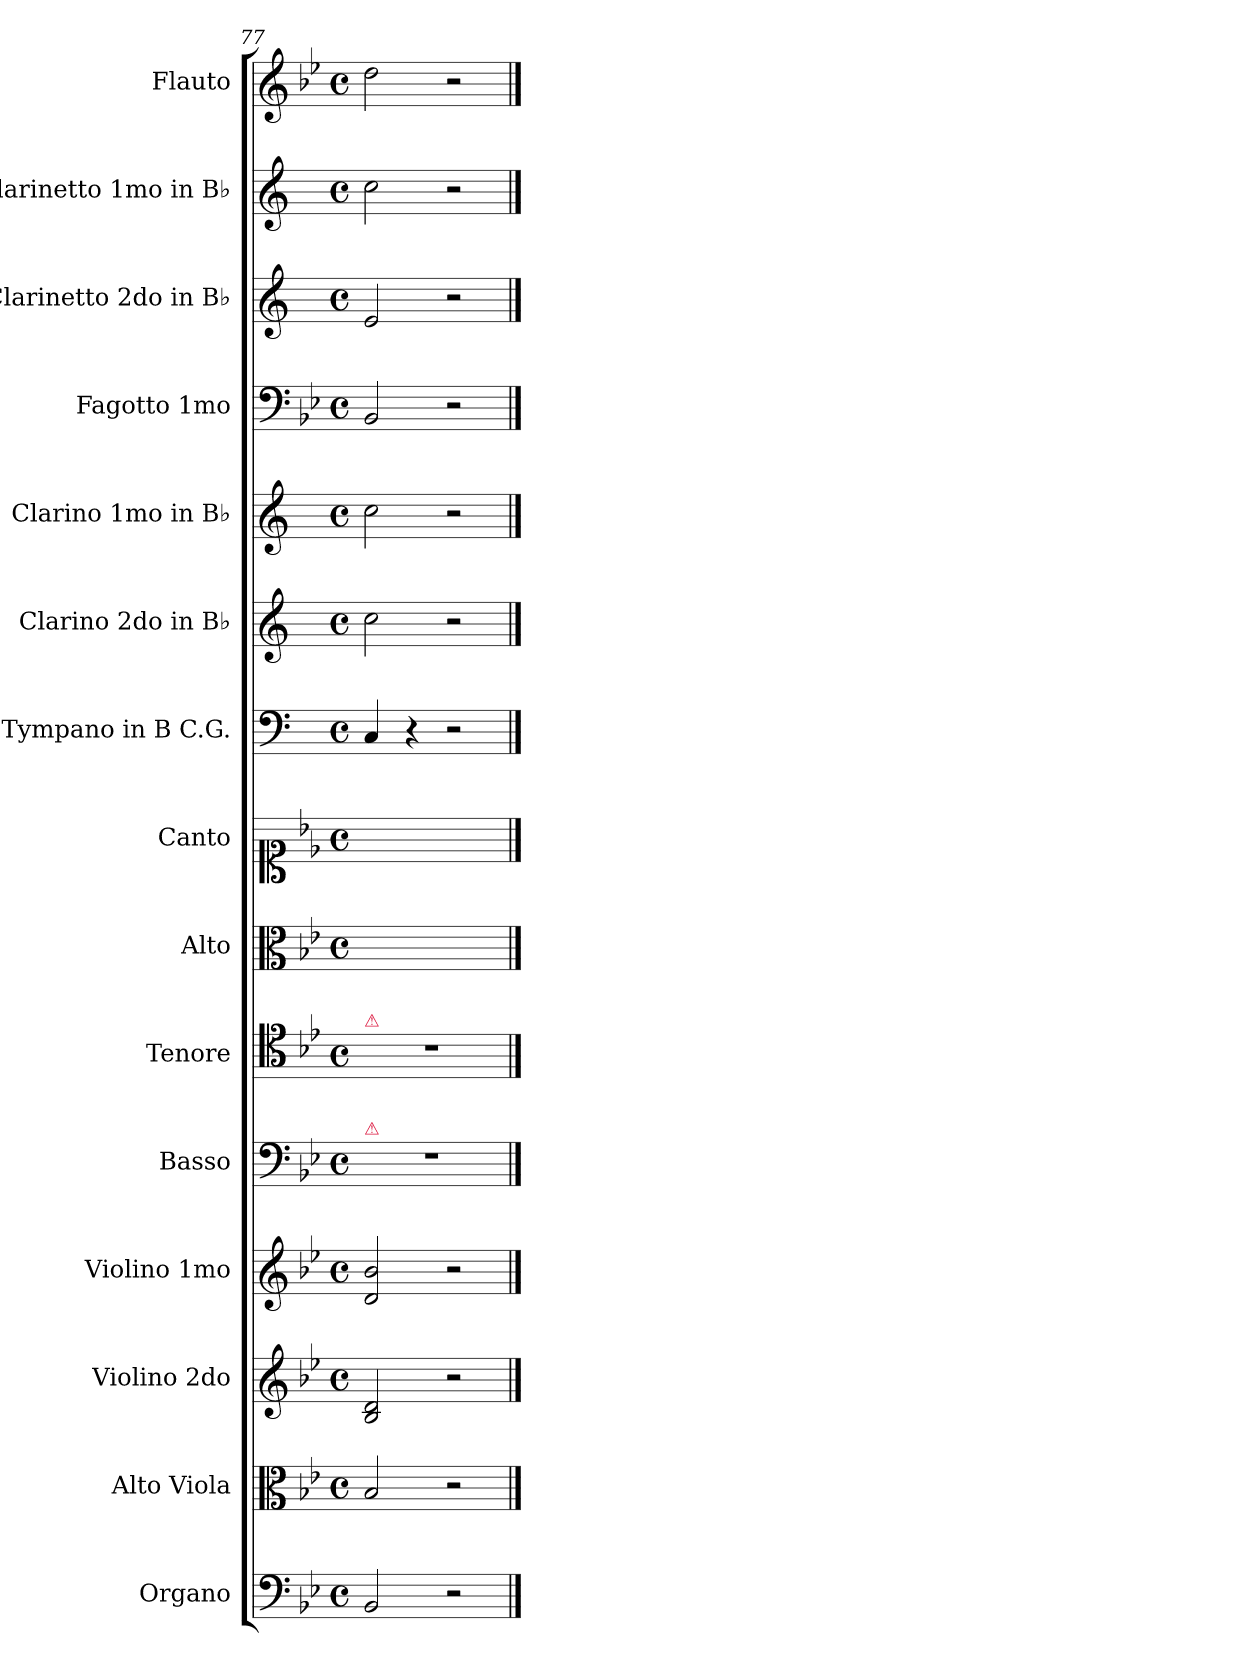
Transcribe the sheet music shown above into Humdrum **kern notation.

**kern	**kern	**kern	**kern	**kern	**kern	**kern	**kern	**kern	**kern	**kern	**kern	**kern	**kern	**kern
*part15	*part14	*part13	*part12	*part11	*part10	*part9	*part8	*part7	*part6	*part5	*part4	*part3	*part2	*part1
*staff15	*staff14	*staff13	*staff12	*staff11	*staff10	*staff9	*staff8	*staff7	*staff6	*staff5	*staff4	*staff3	*staff2	*staff1
*I"Organo	*I"Alto Viola	*I"Violino 2do	*I"Violino 1mo	*I"Basso	*I"Tenore	*I"Alto	*I"Canto	*I"Tympano in B C.G.	*I"Clarino 2do in B♭	*I"Clarino 1mo in B♭	*I"Fagotto 1mo	*I"Clarinetto 2do in B♭	*I"Clarinetto 1mo in B♭	*I"Flauto
*I'Org.	*I'V-la	*	*	*I'B.	*I'T.	*I'A.	*I'C.	*	*	*I'Cl-no I	*I'Fag.	*I'Cl. II	*I'Cl. I	*I'Fl.
*clefF4	*clefC3	*clefG2	*clefG2	*clefF4	*clefC4	*clefC3	*clefC1	*clefF4	*clefG2	*clefG2	*clefF4	*clefG2	*clefG2	*clefG2
*	*	*	*	*	*	*	*	*ITrd1c2	*ITrd1c2	*ITrd1c2	*	*ITrd1c2	*ITrd1c2	*
*k[b-e-]	*k[b-e-]	*k[b-e-]	*k[b-e-]	*k[b-e-]	*k[b-e-]	*k[b-e-]	*k[b-e-]	*k[b-e-]	*k[b-e-]	*k[b-e-]	*k[b-e-]	*k[b-e-]	*k[b-e-]	*k[b-e-]
*B-:	*B-:	*B-:	*B-:	*B-:	*B-:	*B-:	*B-:	*B-:	*B-:	*B-:	*B-:	*B-:	*B-:	*B-:
*M4/4	*M4/4	*M4/4	*M4/4	*M4/4	*M4/4	*M4/4	*M4/4	*M4/4	*M4/4	*M4/4	*M4/4	*M4/4	*M4/4	*M4/4
*met(c)	*met(c)	*met(c)	*met(c)	*met(c)	*met(c)	*met(c)	*met(c)	*met(c)	*met(c)	*met(c)	*met(c)	*met(c)	*met(c)	*met(c)
=77	=77	=77	=77	=77	=77	=77	=77	=77	=77	=77	=77	=77	=77	=77
!	!	!	!	!	!LO:TX:a:color=crimson:t=⚠	!	!	!	!	!	!	!	!	!
!	!	!	!	!LO:TX:a:color=crimson:t=⚠	!	!	!	!	!	!	!	!	!	!
2BB-/	2B-/	2B-/ 2d/	2d/ 2b-/	1r	1r	1ryy	1ryy	4BB-/	2b-\	2b-\	2BB-/	2d/	2b-\	2dd\
.	.	.	.	.	.	.	.	4r	.	.	.	.	.	.
2r	2r	2r	2r	.	.	.	.	2r	2r	2r	2r	2r	2r	2r
==	==	==	==	==	==	==	==	==	==	==	==	==	==	==
*-	*-	*-	*-	*-	*-	*-	*-	*-	*-	*-	*-	*-	*-	*-
